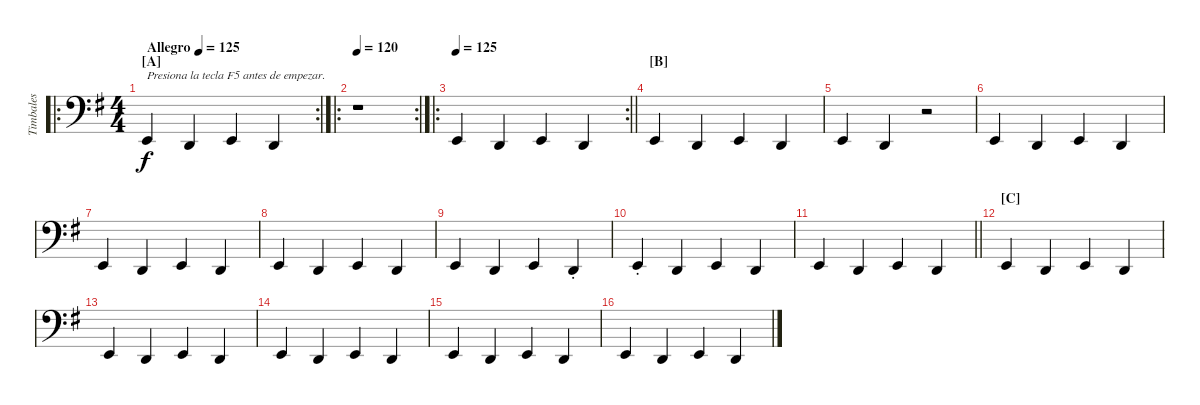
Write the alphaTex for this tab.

\track ("Timbales" "Timbales") {instrument timpani}
\staff {score}
\tuning (C3 G2 D2 A1 E1 B0) {hide}
\ro
\rc 2
\ts (4 4)
\section ("" "[A]")
\tempo (125 "Allegro")
\clef f4
\ks g
2.3.4{txt "Presiona la tecla F5 antes de empezar." dy f instrument timpani} 0.3.4 2.3.4 0.3.4 |
\ro
\rc 2
\tempo 120
r.1 |
\ro
\rc 2
\tempo 125
\barLineRight lightlight
2.3.4 0.3.4 2.3.4 0.3.4 |
\section ("" "[B]")
2.3.4 0.3.4 2.3.4 0.3.4 |
2.3.4 0.3.4 r.2 |
2.3.4 0.3.4 2.3.4 0.3.4 |
2.3.4 0.3.4 2.3.4 0.3.4 |
2.3.4 0.3.4 2.3.4 0.3.4 |
2.3.4 0.3.4 2.3.4 0.3{st}.4 |
2.3{st}.4 0.3.4 2.3.4 0.3.4 |
\barLineRight lightlight
2.3.4 0.3.4 2.3.4 0.3.4 |
\section ("" "[C]")
2.3.4 0.3.4 2.3.4 0.3.4 |
2.3.4 0.3.4 2.3.4 0.3.4 |
2.3.4 0.3.4 2.3.4 0.3.4 |
2.3.4 0.3.4 2.3.4 0.3.4 |
2.3.4 0.3.4 2.3.4 0.3.4
